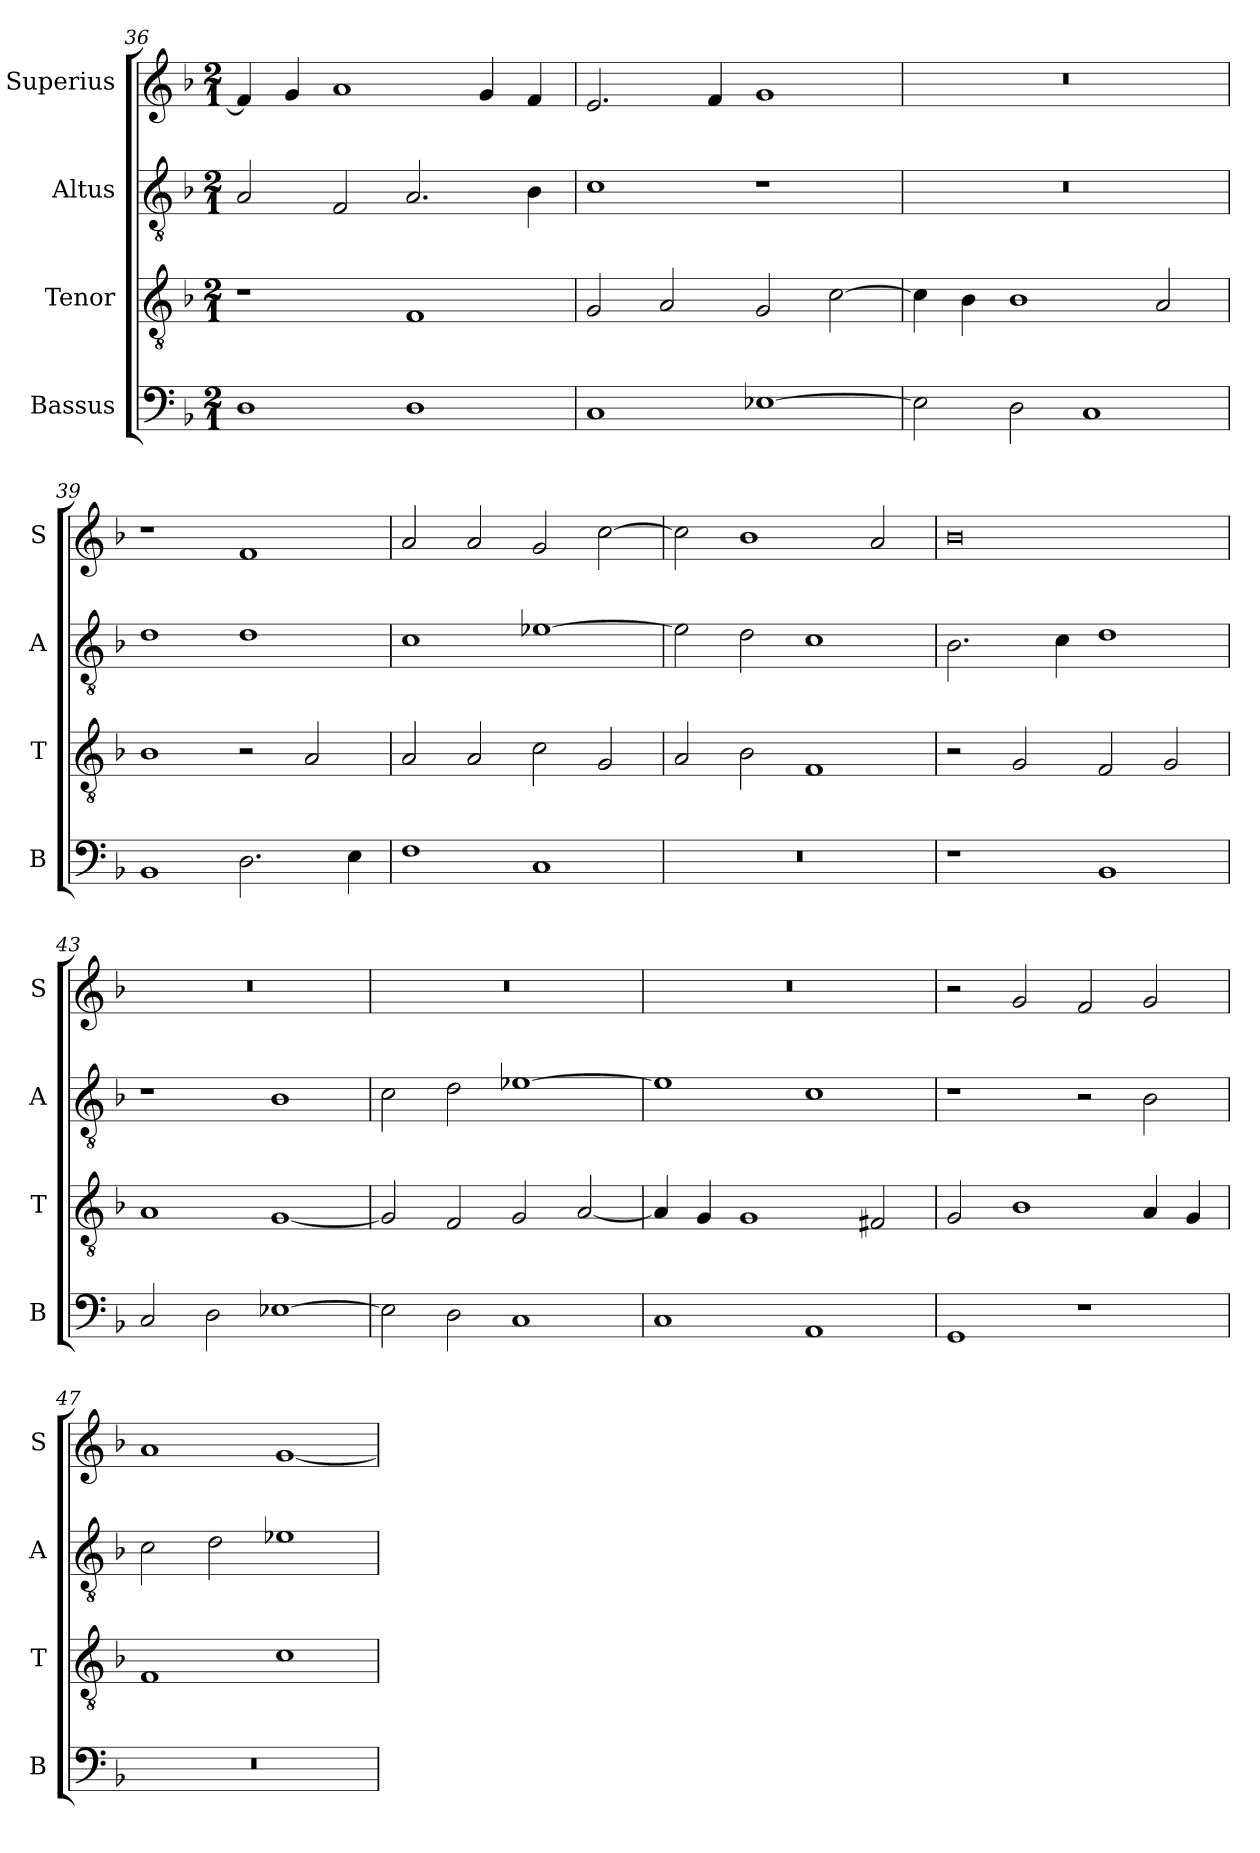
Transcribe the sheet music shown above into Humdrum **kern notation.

**kern	**kern	**kern	**kern
*part4	*part3	*part2	*part1
*staff4	*staff3	*staff2	*staff1
*I"Bassus	*I"Tenor	*I"Altus	*I"Superius
*I'B	*I'T	*I'A	*I'S
*clefF4	*clefGv2	*clefGv2	*clefG2
*k[b-]	*k[b-]	*k[b-]	*k[b-]
*F:	*F:	*F:	*F:
*M2/1	*M2/1	*M2/1	*M2/1
=36	=36	=36	=36
1D	1r	2A	4f]
.	.	.	4g
.	.	2F	1a
1D	1F	2.A	.
.	.	.	4g
.	.	4B-	4f
=37	=37	=37	=37
1C	2G	1c	2.e
.	2A	.	.
.	.	.	4f
[1E-X	2G	1r	1g
.	[2c	.	.
=38	=38	=38	=38
2E-]	4c]	0r	0r
.	4B-	.	.
2D	1B-	.	.
1C	.	.	.
.	2A	.	.
=39	=39	=39	=39
1BB-	1B-	1d	1r
2.D	2r	1d	1f
.	2A	.	.
4E	.	.	.
=40	=40	=40	=40
1F	2A	1c	2a
.	2A	.	2a
1C	2c	[1e-X	2g
.	2G	.	[2cc
=41	=41	=41	=41
0r	2A	2e-]	2cc]
.	2B-	2d	1b-
.	1F	1c	.
.	.	.	2a
=42	=42	=42	=42
1r	2r	2.B-	0b-
.	2G	.	.
.	.	4c	.
1BB-	2F	1d	.
.	2G	.	.
=43	=43	=43	=43
2C	1A	1r	0r
2D	.	.	.
[1E-X	[1G	1B-	.
=44	=44	=44	=44
2E-]	2G]	2c	0r
2D	2F	2d	.
1C	2G	[1e-X	.
.	[2A	.	.
=45	=45	=45	=45
1C	4A]	1e-]	0r
.	4G	.	.
.	1G	.	.
1AA	.	1c	.
.	2F#X	.	.
=46	=46	=46	=46
1GG	2G	1r	2r
.	1B-	.	2g
1r	.	2r	2f
.	4A	2B-	2g
.	4G	.	.
=47	=47	=47	=47
0r	1F	2c	1a
.	.	2d	.
.	1c	1e-X	[1g
=	=	=	=
*-	*-	*-	*-
